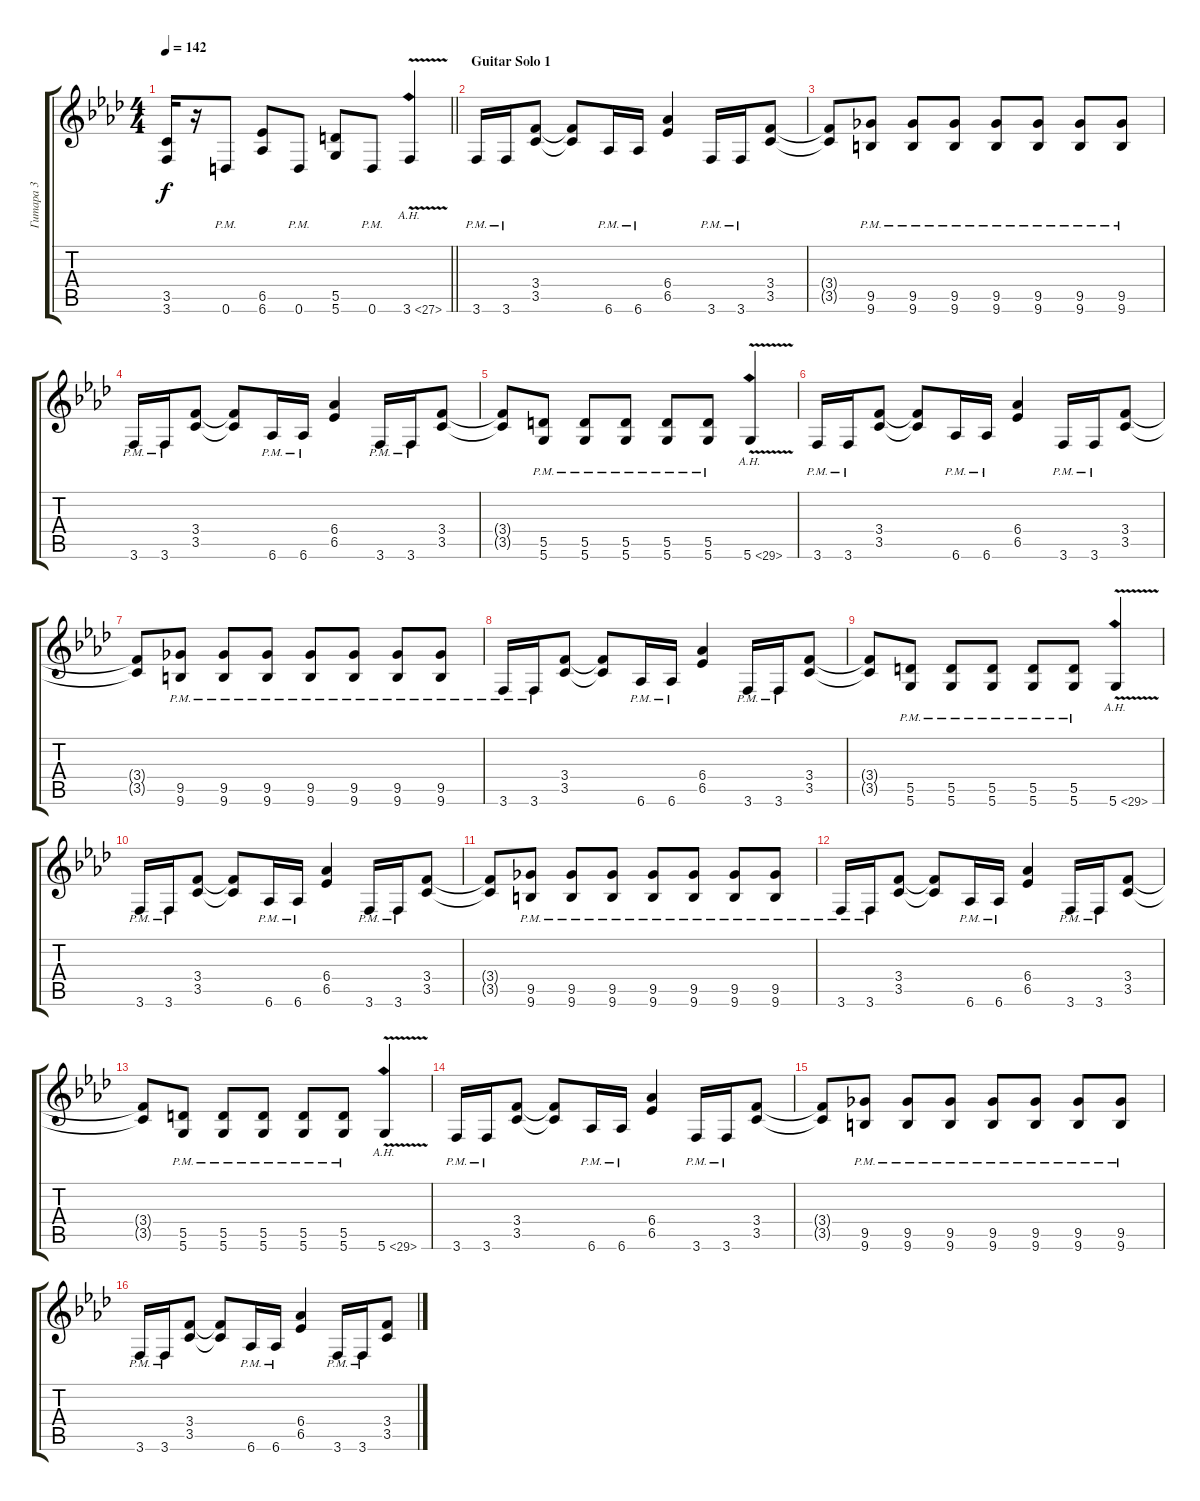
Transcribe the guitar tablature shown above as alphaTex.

\track ("Гитара 3" "Гитара 3") {instrument distortionguitar}
\staff {score tabs}
\tuning (E4 B3 G3 D3 A2 D2) {hide}
\ts (4 4)
\tempo 142
\clef g2
\barLineRight lightlight
\ks fminor
(3.5{t} 3.6{t}).16{dy f} r.16 0.6{pm}.8 (6.5 6.6).8 0.6{pm}.8 (5.5 5.6).8 0.6{pm}.8 3.6{ah 24 v}.4 |
\section ("" "Guitar Solo 1")
3.6{pm}.16 3.6{pm}.16 (3.4 3.5).8 (3.4{t} 3.5{t}).8 6.6{pm}.16 6.6{pm}.16 (6.4 6.5).4 3.6{pm}.16 3.6{pm}.16 (3.4 3.5).8 |
(3.4{t} 3.5{t}).8 (9.5{pm} 9.6{pm}).8 (9.5{pm} 9.6{pm}).8 (9.5{pm} 9.6{pm}).8 (9.5{pm} 9.6{pm}).8 (9.5{pm} 9.6{pm}).8 (9.5{pm} 9.6{pm}).8 (9.5{pm} 9.6{pm}).8 |
3.6{pm}.16 3.6{pm}.16 (3.4 3.5).8 (3.4{t} 3.5{t}).8 6.6{pm}.16 6.6{pm}.16 (6.4 6.5).4 3.6{pm}.16 3.6{pm}.16 (3.4 3.5).8 |
(3.4{t} 3.5{t}).8 (5.5{pm} 5.6{pm}).8 (5.5{pm} 5.6{pm}).8 (5.5{pm} 5.6{pm}).8 (5.5{pm} 5.6{pm}).8 (5.5{pm} 5.6{pm}).8 5.6{ah 24 v}.4 |
3.6{pm}.16 3.6{pm}.16 (3.4 3.5).8 (3.4{t} 3.5{t}).8 6.6{pm}.16 6.6{pm}.16 (6.4 6.5).4 3.6{pm}.16 3.6{pm}.16 (3.4 3.5).8 |
(3.4{t} 3.5{t}).8 (9.5{pm} 9.6{pm}).8 (9.5{pm} 9.6{pm}).8 (9.5{pm} 9.6{pm}).8 (9.5{pm} 9.6{pm}).8 (9.5{pm} 9.6{pm}).8 (9.5{pm} 9.6{pm}).8 (9.5{pm} 9.6{pm}).8 |
3.6{pm}.16 3.6{pm}.16 (3.4 3.5).8 (3.4{t} 3.5{t}).8 6.6{pm}.16 6.6{pm}.16 (6.4 6.5).4 3.6{pm}.16 3.6{pm}.16 (3.4 3.5).8 |
(3.4{t} 3.5{t}).8 (5.5{pm} 5.6{pm}).8 (5.5{pm} 5.6{pm}).8 (5.5{pm} 5.6{pm}).8 (5.5{pm} 5.6{pm}).8 (5.5{pm} 5.6{pm}).8 5.6{ah 24 v}.4 |
3.6{pm}.16 3.6{pm}.16 (3.4 3.5).8 (3.4{t} 3.5{t}).8 6.6{pm}.16 6.6{pm}.16 (6.4 6.5).4 3.6{pm}.16 3.6{pm}.16 (3.4 3.5).8 |
(3.4{t} 3.5{t}).8 (9.5{pm} 9.6{pm}).8 (9.5{pm} 9.6{pm}).8 (9.5{pm} 9.6{pm}).8 (9.5{pm} 9.6{pm}).8 (9.5{pm} 9.6{pm}).8 (9.5{pm} 9.6{pm}).8 (9.5{pm} 9.6{pm}).8 |
3.6{pm}.16 3.6{pm}.16 (3.4 3.5).8 (3.4{t} 3.5{t}).8 6.6{pm}.16 6.6{pm}.16 (6.4 6.5).4 3.6{pm}.16 3.6{pm}.16 (3.4 3.5).8 |
(3.4{t} 3.5{t}).8 (5.5{pm} 5.6{pm}).8 (5.5{pm} 5.6{pm}).8 (5.5{pm} 5.6{pm}).8 (5.5{pm} 5.6{pm}).8 (5.5{pm} 5.6{pm}).8 5.6{ah 24 v}.4 |
3.6{pm}.16 3.6{pm}.16 (3.4 3.5).8 (3.4{t} 3.5{t}).8 6.6{pm}.16 6.6{pm}.16 (6.4 6.5).4 3.6{pm}.16 3.6{pm}.16 (3.4 3.5).8 |
(3.4{t} 3.5{t}).8 (9.5{pm} 9.6{pm}).8 (9.5{pm} 9.6{pm}).8 (9.5{pm} 9.6{pm}).8 (9.5{pm} 9.6{pm}).8 (9.5{pm} 9.6{pm}).8 (9.5{pm} 9.6{pm}).8 (9.5{pm} 9.6{pm}).8 |
3.6{pm}.16 3.6{pm}.16 (3.4 3.5).8 (3.4{t} 3.5{t}).8 6.6{pm}.16 6.6{pm}.16 (6.4 6.5).4 3.6{pm}.16 3.6{pm}.16 (3.4 3.5).8
